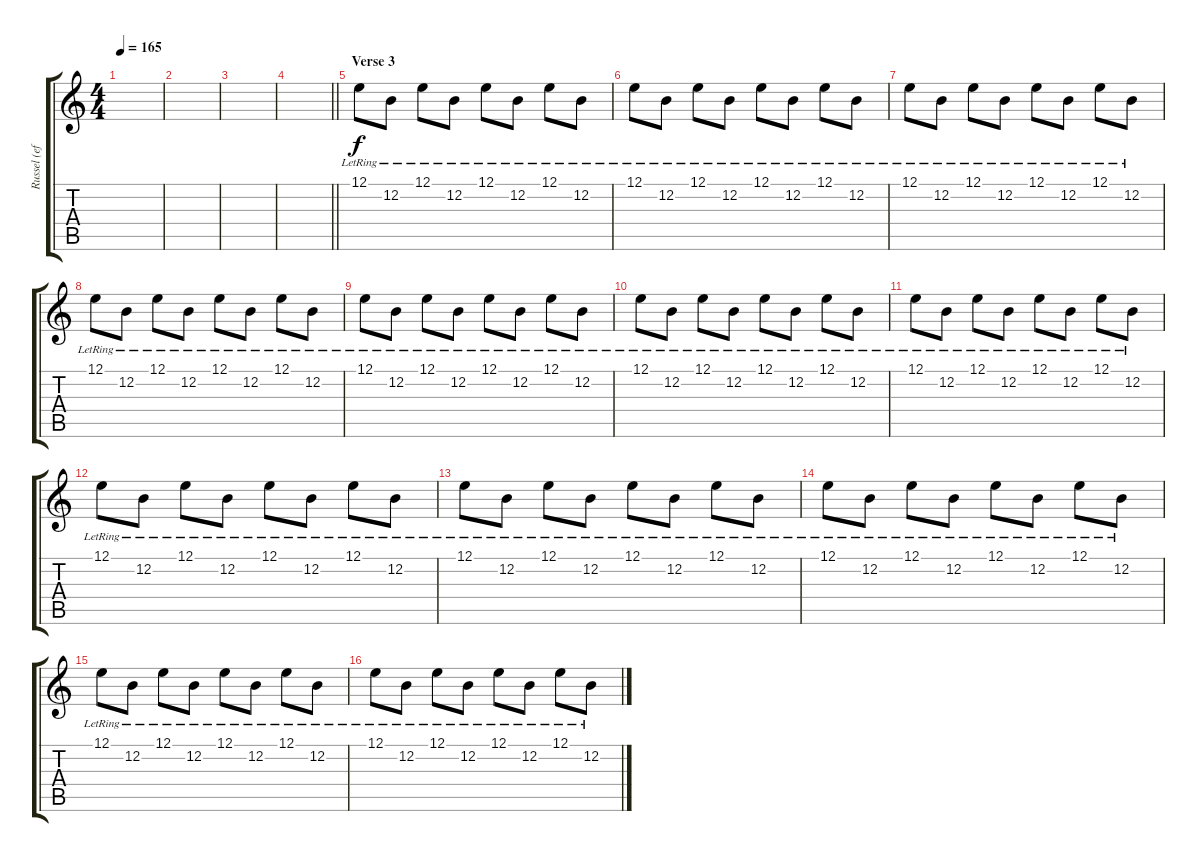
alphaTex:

\track ("Russel (effect 2)" "Russel (ef") {instrument tuba}
\staff {score tabs}
\tuning (E4 B3 G3 D3 A2 E2) {hide}
\ts (4 4)
\tempo 165
\clef g2
\ks c
|
|
|
\barLineRight lightlight
|
\section ("" "Verse 3")
12.1{lr}.8{volume 13 instrument pad6metallic} 12.2{lr}.8 12.1{lr}.8 12.2{lr}.8 12.1{lr}.8 12.2{lr}.8 12.1{lr}.8 12.2{lr}.8 |
12.1{lr}.8 12.2{lr}.8 12.1{lr}.8 12.2{lr}.8 12.1{lr}.8 12.2{lr}.8 12.1{lr}.8 12.2{lr}.8 |
12.1{lr}.8 12.2{lr}.8 12.1{lr}.8 12.2{lr}.8 12.1{lr}.8 12.2{lr}.8 12.1{lr}.8 12.2{lr}.8 |
12.1{lr}.8 12.2{lr}.8 12.1{lr}.8 12.2{lr}.8 12.1{lr}.8 12.2{lr}.8 12.1{lr}.8 12.2{lr}.8 |
12.1{lr}.8 12.2{lr}.8 12.1{lr}.8 12.2{lr}.8 12.1{lr}.8 12.2{lr}.8 12.1{lr}.8 12.2{lr}.8 |
12.1{lr}.8 12.2{lr}.8 12.1{lr}.8 12.2{lr}.8 12.1{lr}.8 12.2{lr}.8 12.1{lr}.8 12.2{lr}.8 |
12.1{lr}.8 12.2{lr}.8 12.1{lr}.8 12.2{lr}.8 12.1{lr}.8 12.2{lr}.8 12.1{lr}.8 12.2{lr}.8 |
12.1{lr}.8 12.2{lr}.8 12.1{lr}.8 12.2{lr}.8 12.1{lr}.8 12.2{lr}.8 12.1{lr}.8 12.2{lr}.8 |
12.1{lr}.8 12.2{lr}.8 12.1{lr}.8 12.2{lr}.8 12.1{lr}.8 12.2{lr}.8 12.1{lr}.8 12.2{lr}.8 |
12.1{lr}.8 12.2{lr}.8 12.1{lr}.8 12.2{lr}.8 12.1{lr}.8 12.2{lr}.8 12.1{lr}.8 12.2{lr}.8 |
12.1{lr}.8 12.2{lr}.8 12.1{lr}.8 12.2{lr}.8 12.1{lr}.8 12.2{lr}.8 12.1{lr}.8 12.2{lr}.8 |
12.1{lr}.8 12.2{lr}.8 12.1{lr}.8 12.2{lr}.8 12.1{lr}.8 12.2{lr}.8 12.1{lr}.8 12.2{lr}.8
